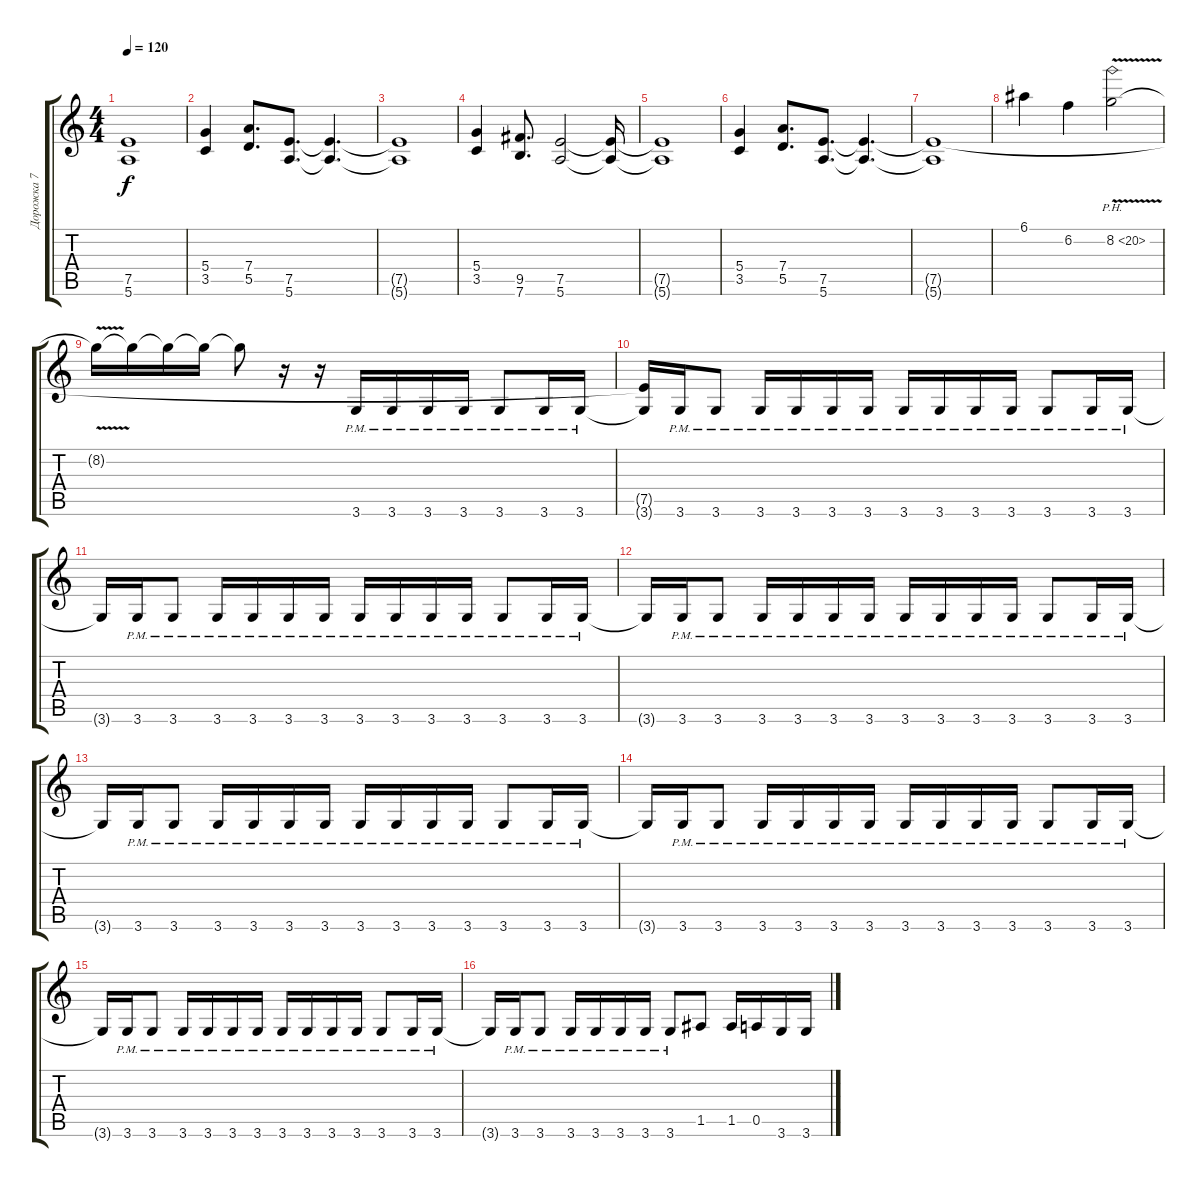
\track ("Дорожка 7" "Дорожка 7") {instrument distortionguitar}
\staff {score tabs}
\tuning (E4 B3 G3 D3 A2 E2) {hide}
\ts (4 4)
\tempo 120
\clef g2
\ks c
(7.5{t} 5.6{t}).1{dy f} |
(5.4 3.5).4 (7.4 5.5).8{d} (7.5 5.6).8{d} (7.5{t} 5.6{t}).4{d} |
(7.5{t} 5.6{t}).1 |
(5.4 3.5).4 (9.5 7.6).8{d} (7.5 5.6).2 (7.5{t} 5.6{t}).16 |
(7.5{t} 5.6{t}).1 |
(5.4 3.5).4 (7.4 5.5).8{d} (7.5 5.6).8{d} (7.5{t} 5.6{t}).4{d} |
(7.5{t} 5.6{t}).1 |
6.1.4 6.2.4 8.2{ph 12 v}.2 |
8.2{t}.16 8.2{t}.16 8.2{t}.16 8.2{t}.16 8.2{t}.8 r.16 r.16 3.6{pm}.16 3.6{pm}.16 3.6{pm}.16 3.6{pm}.16 3.6{pm}.8 3.6{pm}.16 3.6{pm}.16 |
(7.5{t} 3.6{t}).16 3.6{pm}.16 3.6{pm}.8 3.6{pm}.16 3.6{pm}.16 3.6{pm}.16 3.6{pm}.16 3.6{pm}.16 3.6{pm}.16 3.6{pm}.16 3.6{pm}.16 3.6{pm}.8 3.6{pm}.16 3.6{pm}.16 |
3.6{t}.16 3.6{pm}.16 3.6{pm}.8 3.6{pm}.16 3.6{pm}.16 3.6{pm}.16 3.6{pm}.16 3.6{pm}.16 3.6{pm}.16 3.6{pm}.16 3.6{pm}.16 3.6{pm}.8 3.6{pm}.16 3.6{pm}.16 |
3.6{t}.16 3.6{pm}.16 3.6{pm}.8 3.6{pm}.16 3.6{pm}.16 3.6{pm}.16 3.6{pm}.16 3.6{pm}.16 3.6{pm}.16 3.6{pm}.16 3.6{pm}.16 3.6{pm}.8 3.6{pm}.16 3.6{pm}.16 |
3.6{t}.16 3.6{pm}.16 3.6{pm}.8 3.6{pm}.16 3.6{pm}.16 3.6{pm}.16 3.6{pm}.16 3.6{pm}.16 3.6{pm}.16 3.6{pm}.16 3.6{pm}.16 3.6{pm}.8 3.6{pm}.16 3.6{pm}.16 |
3.6{t}.16 3.6{pm}.16 3.6{pm}.8 3.6{pm}.16 3.6{pm}.16 3.6{pm}.16 3.6{pm}.16 3.6{pm}.16 3.6{pm}.16 3.6{pm}.16 3.6{pm}.16 3.6{pm}.8 3.6{pm}.16 3.6{pm}.16 |
3.6{t}.16 3.6{pm}.16 3.6{pm}.8 3.6{pm}.16 3.6{pm}.16 3.6{pm}.16 3.6{pm}.16 3.6{pm}.16 3.6{pm}.16 3.6{pm}.16 3.6{pm}.16 3.6{pm}.8 3.6{pm}.16 3.6{pm}.16 |
3.6{t}.16 3.6{pm}.16 3.6{pm}.8 3.6{pm}.16 3.6{pm}.16 3.6{pm}.16 3.6{pm}.16 3.6{pm}.8 1.5.8 1.5.16 0.5.16 3.6.16 3.6.16
